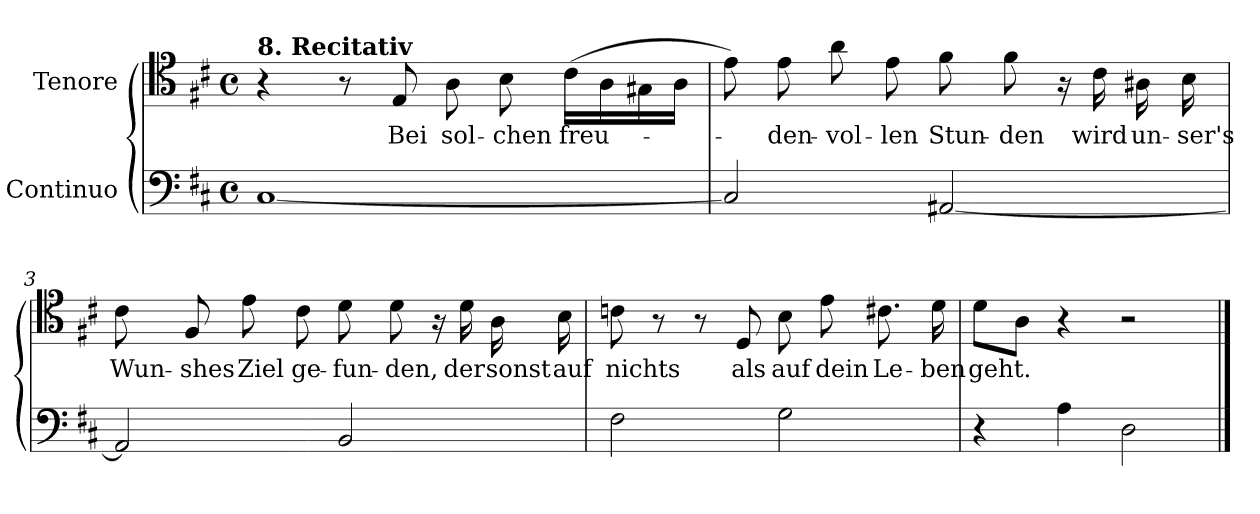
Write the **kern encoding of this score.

**kern	**kern	**text
*part2	*part1	*part1
*staff2	*staff1	*staff1
*I"Continuo	*I"Tenore	*
*clefF4	*clefC4	*
*k[f#c#]	*k[f#c#]	*
*M4/4	*M4/4	*
*met(c)	*met(c)	*
=1	=1	=1
!	!LO:TX:a:B:t=8. Recitativ	!
[1C#	4r	.
.	8r	.
!	!	!LO:LY:b
.	8E/	Bei
!	!	!LO:LY:b
.	8A\	sol-
!	!	!LO:LY:b
.	8B\	-chen
!	!	!LO:LY:b
.	(16c#\LL	freu-
.	16A\	.
.	16G#X\	.
.	16A\JJ	.
=2	=2	=2
2C#/]	8e\)	.
!	!	!LO:LY:b
.	8e\	den-
!	!	!LO:LY:b
.	8a\	-vol-
!	!	!LO:LY:b
.	8e\	-len
!	!	!LO:LY:b
[<2AA#X/	8f#\	Stun-
!	!	!LO:LY:b
.	8f#\	-den
.	16r	.
!	!	!LO:LY:b
.	16c#\	wird
!	!	!LO:LY:b
.	16A#X\	un-
!	!	!LO:LY:b
.	16B\	-ser's
!!LO:LB:g=z
=3	=3	=3
!	!	!LO:LY:b
2AA#/]	8c#\	Wun-
!	!	!LO:LY:b
.	8F#/	-shes
!	!	!LO:LY:b
.	8e\	Ziel
!	!	!LO:LY:b
.	8c#\	ge-
!	!	!LO:LY:b
2BB/	8d\	-fun-
!	!	!LO:LY:b
.	8d\	-den,
.	16r	.
!	!	!LO:LY:b
.	16d\	der
!	!	!LO:LY:b
.	16A\	sonst
!	!	!LO:LY:b
.	16B\	auf
=4	=4	=4
!	!	!LO:LY:b
2F#\	8cn\	nichts
.	8r	.
.	8r	.
!	!	!LO:LY:b
.	8D/	als
!	!	!LO:LY:b
2G\	8B\	auf
!	!	!LO:LY:b
.	8e\	dein
!	!	!LO:LY:b
.	8.c#X\	Le-
!	!	!LO:LY:b
.	16d\	-ben
=5	=5	=5
!	!	!LO:LY:b
4r	8d\L	geht.
.	8A\J	.
4A\	4r	.
2D\	2r	.
==	==	==
*-	*-	*-
